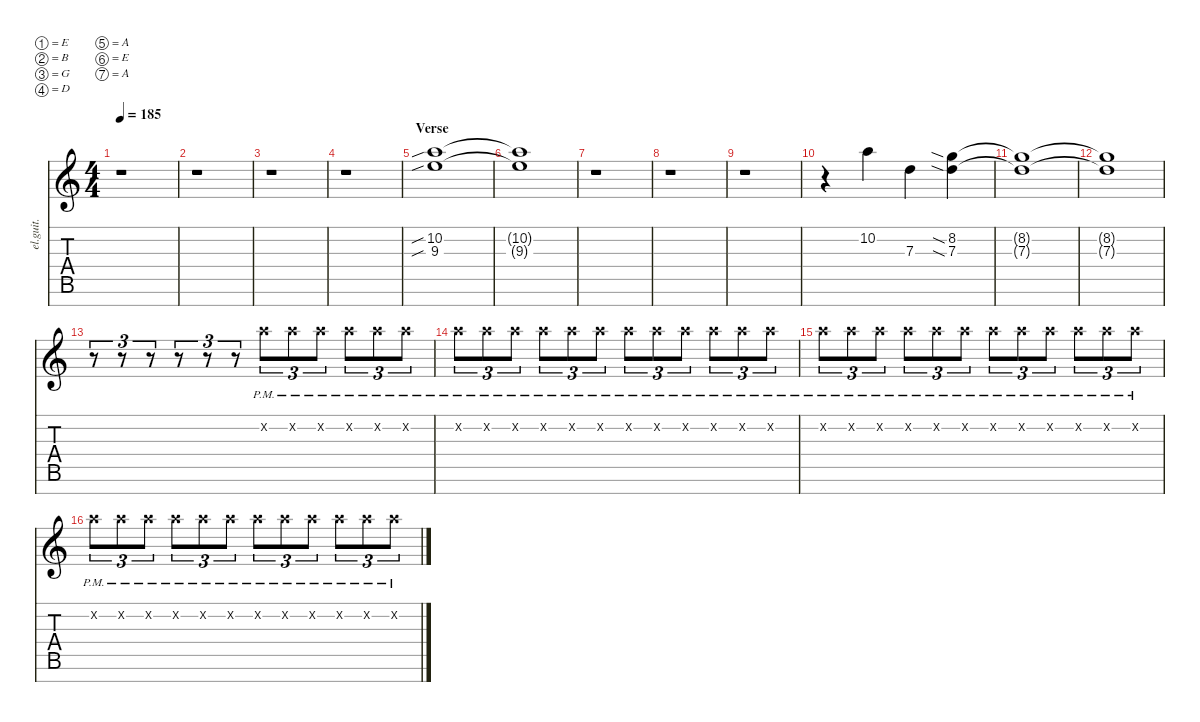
\defaultSystemsLayout 4
\hideDynamics
\bracketExtendMode nobrackets
\track ("Clean Guitar - Zoli" "el.guit.") {instrument electricguitarclean}
\staff {score tabs}
\tuning (E4 B3 G3 D3 A2 E2 A1)
\ts (4 4)
\tempo 185
\clef g2
\ks c
r.1{dy mf} |
r.1 |
r.1 |
r.1 |
\section ("" "Verse")
(10.2{sib} 9.3{sib}).1 |
(10.2{t} 9.3{t}).1 |
r.1 |
r.1 |
r.1 |
r.4 10.2.4 7.3.4 (8.2{sia} 7.3{sia}).4 |
(7.3{t} 8.2{t}).1 |
(7.3{t} 8.2{t}).1 |
r.8{tu (3 2)} r.8{tu (3 2)} r.8{tu (3 2)} r.8{tu (3 2)} r.8{tu (3 2)} r.8{tu (3 2)} 10.2{pm x}.8{tu (3 2) dy p} 10.2{pm x}.8{tu (3 2)} 10.2{pm x}.8{tu (3 2)} 10.2{pm x}.8{tu (3 2)} 10.2{pm x}.8{tu (3 2)} 10.2{pm x}.8{tu (3 2)} |
10.2{pm x}.8{tu (3 2)} 10.2{pm x}.8{tu (3 2)} 10.2{pm x}.8{tu (3 2)} 10.2{pm x}.8{tu (3 2)} 10.2{pm x}.8{tu (3 2)} 10.2{pm x}.8{tu (3 2)} 10.2{pm x}.8{tu (3 2)} 10.2{pm x}.8{tu (3 2)} 10.2{pm x}.8{tu (3 2)} 10.2{pm x}.8{tu (3 2)} 10.2{pm x}.8{tu (3 2)} 10.2{pm x}.8{tu (3 2)} |
10.2{pm x}.8{tu (3 2)} 10.2{pm x}.8{tu (3 2)} 10.2{pm x}.8{tu (3 2)} 10.2{pm x}.8{tu (3 2)} 10.2{pm x}.8{tu (3 2)} 10.2{pm x}.8{tu (3 2)} 10.2{pm x}.8{tu (3 2)} 10.2{pm x}.8{tu (3 2)} 10.2{pm x}.8{tu (3 2)} 10.2{pm x}.8{tu (3 2)} 10.2{pm x}.8{tu (3 2)} 10.2{pm x}.8{tu (3 2)} |
10.2{pm x}.8{tu (3 2)} 10.2{pm x}.8{tu (3 2)} 10.2{pm x}.8{tu (3 2)} 10.2{pm x}.8{tu (3 2)} 10.2{pm x}.8{tu (3 2)} 10.2{pm x}.8{tu (3 2)} 10.2{pm x}.8{tu (3 2)} 10.2{pm x}.8{tu (3 2)} 10.2{pm x}.8{tu (3 2)} 10.2{pm x}.8{tu (3 2)} 10.2{pm x}.8{tu (3 2)} 10.2{pm x}.8{tu (3 2)}
